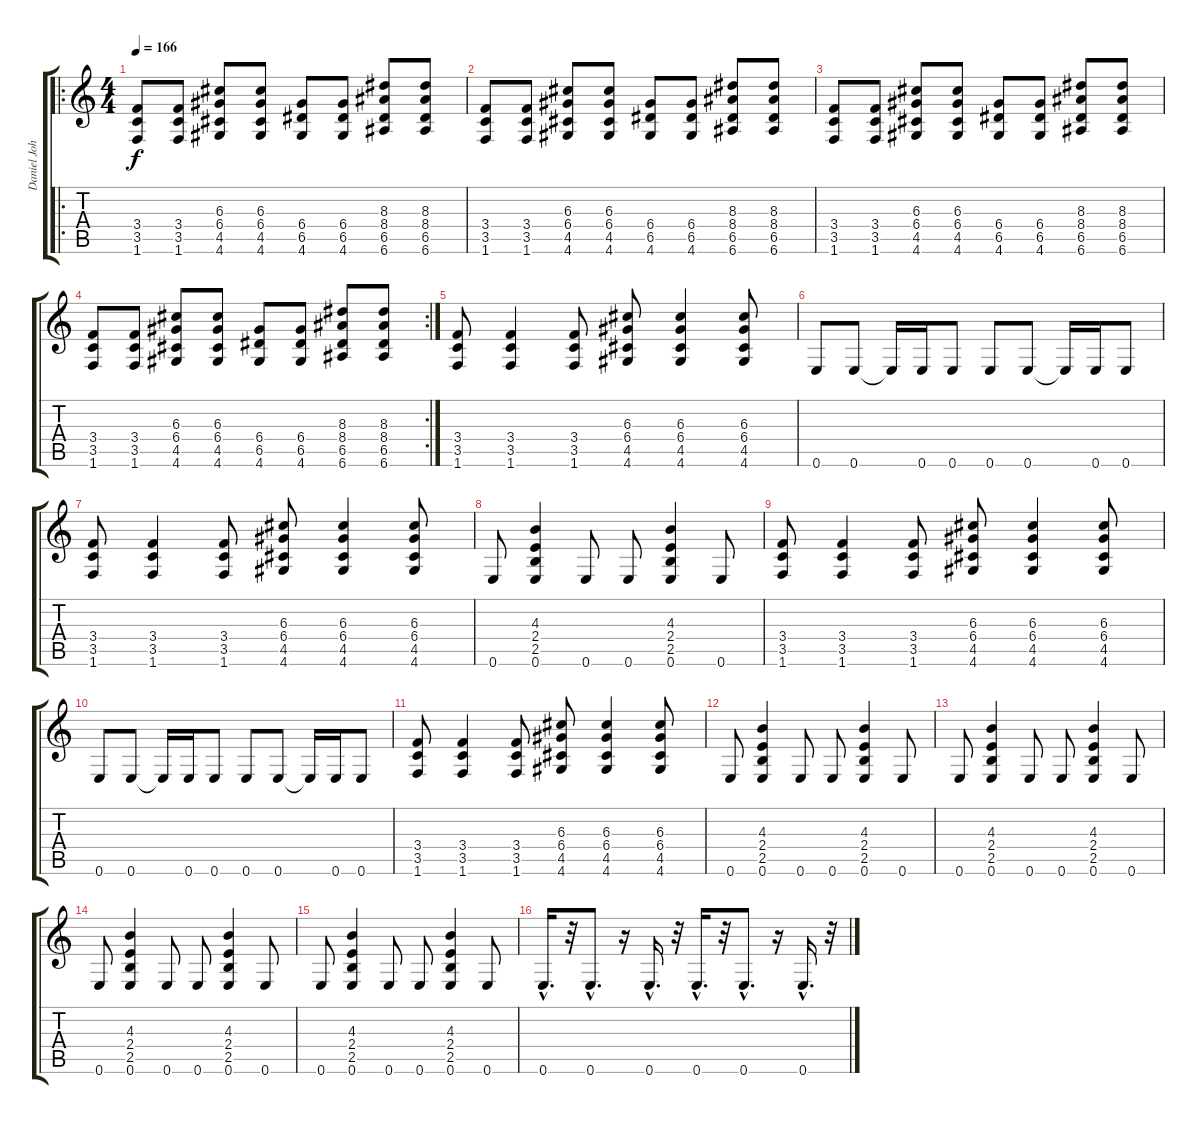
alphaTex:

\track ("Daniel Johns (gtr 1)" "Daniel Joh") {instrument distortionguitar}
\staff {score tabs}
\tuning (E4 B3 G3 D3 A2 E2) {hide}
\ro
\ts (4 4)
\tempo 166
\clef g2
\ks c
(3.4 3.5 1.6).8{dy f} (3.4 3.5 1.6).8 (6.3 6.4 4.5 4.6).8 (6.3 6.4 4.5 4.6).8 (6.4 6.5 4.6).8 (6.4 6.5 4.6).8 (8.3 8.4 6.5 6.6).8 (8.3 8.4 6.5 6.6).8 |
(3.4 3.5 1.6).8 (3.4 3.5 1.6).8 (6.3 6.4 4.5 4.6).8 (6.3 6.4 4.5 4.6).8 (6.4 6.5 4.6).8 (6.4 6.5 4.6).8 (8.3 8.4 6.5 6.6).8 (8.3 8.4 6.5 6.6).8 |
(3.4 3.5 1.6).8 (3.4 3.5 1.6).8 (6.3 6.4 4.5 4.6).8 (6.3 6.4 4.5 4.6).8 (6.4 6.5 4.6).8 (6.4 6.5 4.6).8 (8.3 8.4 6.5 6.6).8 (8.3 8.4 6.5 6.6).8 |
\rc 2
(3.4 3.5 1.6).8 (3.4 3.5 1.6).8 (6.3 6.4 4.5 4.6).8 (6.3 6.4 4.5 4.6).8 (6.4 6.5 4.6).8 (6.4 6.5 4.6).8 (8.3 8.4 6.5 6.6).8 (8.3 8.4 6.5 6.6).8 |
(3.4 3.5 1.6).8 (3.4 3.5 1.6).4 (3.4 3.5 1.6).8 (6.3 6.4 4.5 4.6).8 (6.3 6.4 4.5 4.6).4 (6.3 6.4 4.5 4.6).8 |
0.6.8 0.6.8 0.6{t}.16 0.6.16 0.6.8 0.6.8 0.6.8 0.6{t}.16 0.6.16 0.6.8 |
(3.4 3.5 1.6).8 (3.4 3.5 1.6).4 (3.4 3.5 1.6).8 (6.3 6.4 4.5 4.6).8 (6.3 6.4 4.5 4.6).4 (6.3 6.4 4.5 4.6).8 |
0.6.8 (4.3 2.4 2.5 0.6).4 0.6.8 0.6.8 (4.3 2.4 2.5 0.6).4 0.6.8 |
(3.4 3.5 1.6).8 (3.4 3.5 1.6).4 (3.4 3.5 1.6).8 (6.3 6.4 4.5 4.6).8 (6.3 6.4 4.5 4.6).4 (6.3 6.4 4.5 4.6).8 |
0.6.8 0.6.8 0.6{t}.16 0.6.16 0.6.8 0.6.8 0.6.8 0.6{t}.16 0.6.16 0.6.8 |
(3.4 3.5 1.6).8 (3.4 3.5 1.6).4 (3.4 3.5 1.6).8 (6.3 6.4 4.5 4.6).8 (6.3 6.4 4.5 4.6).4 (6.3 6.4 4.5 4.6).8 |
0.6.8 (4.3 2.4 2.5 0.6).4 0.6.8 0.6.8 (4.3 2.4 2.5 0.6).4 0.6.8 |
0.6.8 (4.3 2.4 2.5 0.6).4 0.6.8 0.6.8 (4.3 2.4 2.5 0.6).4 0.6.8 |
0.6.8 (4.3 2.4 2.5 0.6).4 0.6.8 0.6.8 (4.3 2.4 2.5 0.6).4 0.6.8 |
0.6.8 (4.3 2.4 2.5 0.6).4 0.6.8 0.6.8 (4.3 2.4 2.5 0.6).4 0.6.8 |
0.6{hac}.16{d} r.32 0.6{hac}.8{d} r.16 0.6{hac}.16{d} r.32 0.6{hac}.16{d} r.32 0.6{hac}.8{d} r.16 0.6{hac}.16{d} r.32
